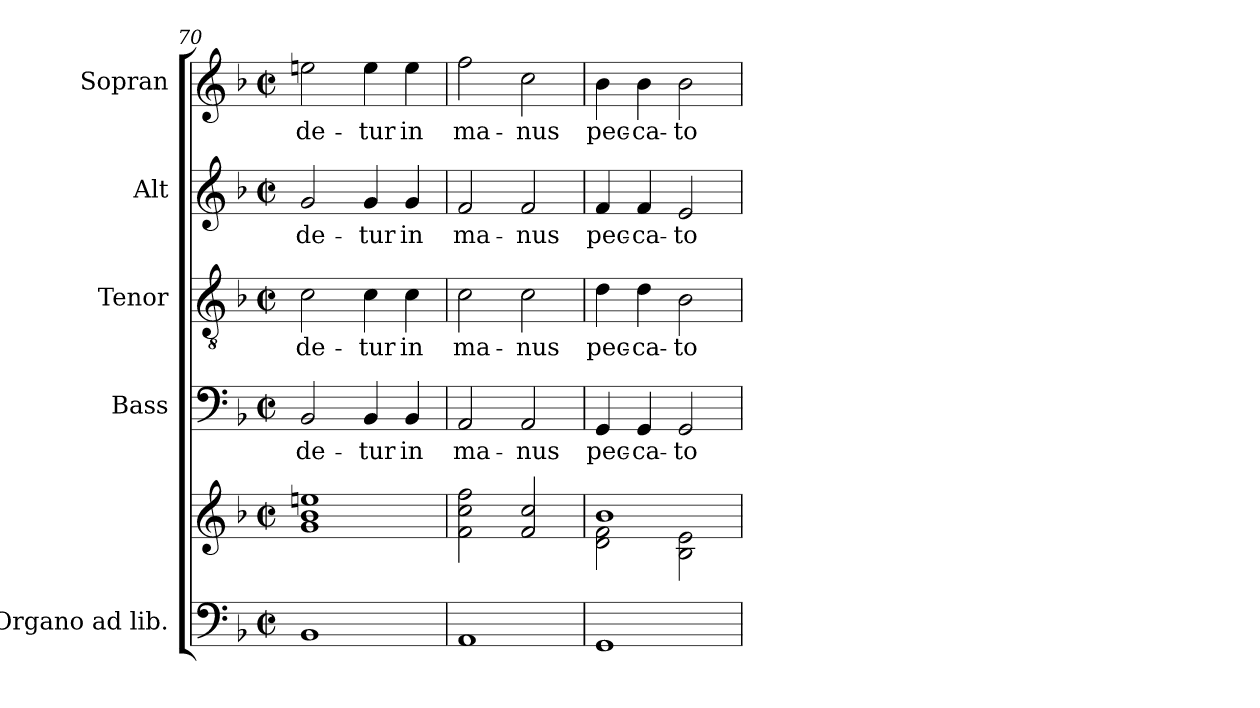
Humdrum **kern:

**kern	**kern	**kern	**text	**kern	**text	**kern	**text	**kern	**text
*part5	*part5	*part4	*part4	*part3	*part3	*part2	*part2	*part1	*part1
*staff6	*staff5	*staff4	*staff4	*staff3	*staff3	*staff2	*staff2	*staff1	*staff1
*I"Organo ad lib.	*	*I"Bass	*	*I"Tenor	*	*I"Alt	*	*I"Sopran	*
*	*	*I'B.	*	*I'T.	*	*I'A.	*	*I'S.	*
*clefF4	*clefG2	*clefF4	*	*clefGv2	*	*clefG2	*	*clefG2	*
*k[b-]	*k[b-]	*k[b-]	*	*k[b-]	*	*k[b-]	*	*k[b-]	*
*F:	*F:	*F:	*	*F:	*	*F:	*	*F:	*
*M2/2	*M2/2	*M2/2	*	*M2/2	*	*M2/2	*	*M2/2	*
*met(c|)	*met(c|)	*met(c|)	*	*met(c|)	*	*met(c|)	*	*met(c|)	*
=70	=70	=70	=70	=70	=70	=70	=70	=70	=70
!	!	!	!LO:LY:b	!	!LO:LY:b	!	!LO:LY:b	!	!LO:LY:b
1BB-	1g 1b- 1een	2BB-/	-de-	2c\	-de-	2g/	-de-	2een\	-de-
!	!	!	!LO:LY:b	!	!LO:LY:b	!	!LO:LY:b	!	!LO:LY:b
.	.	4BB-/	-tur	4c\	-tur	4g/	-tur	4ee\	-tur
!	!	!	!LO:LY:b	!	!LO:LY:b	!	!LO:LY:b	!	!LO:LY:b
.	.	4BB-/	in	4c\	in	4g/	in	4ee\	in
!!LO:PB:g=z
=71	=71	=71	=71	=71	=71	=71	=71	=71	=71
!	!	!	!LO:LY:b	!	!LO:LY:b	!	!LO:LY:b	!	!LO:LY:b
1AA	2f\ 2cc\ 2ff\	2AA/	ma-	2c\	ma-	2f/	ma-	2ff\	ma-
!	!	!	!LO:LY:b	!	!LO:LY:b	!	!LO:LY:b	!	!LO:LY:b
.	2f/ 2cc/	2AA/	-nus	2c\	-nus	2f/	-nus	2cc\	-nus
=72	=72	=72	=72	=72	=72	=72	=72	=72	=72
*	*^	*	*	*	*	*	*	*	*
!	!	!	!	!LO:LY:b	!	!LO:LY:b	!	!LO:LY:b	!	!LO:LY:b
1GG	1b-	2d\ 2f\	4GG/	pec-	4d\	pec-	4f/	pec-	4b-\	pec-
!	!	!	!	!LO:LY:b	!	!LO:LY:b	!	!LO:LY:b	!	!LO:LY:b
.	.	.	4GG/	-ca-	4d\	-ca-	4f/	-ca-	4b-\	-ca-
!	!	!	!	!LO:LY:b	!	!LO:LY:b	!	!LO:LY:b	!	!LO:LY:b
.	.	2B-\ 2e\	2GG/	-to-	2B-\	-to-	2e/	-to-	2b-\	-to-
*	*v	*v	*	*	*	*	*	*	*	*
=	=	=	=	=	=	=	=	=	=
*-	*-	*-	*-	*-	*-	*-	*-	*-	*-
